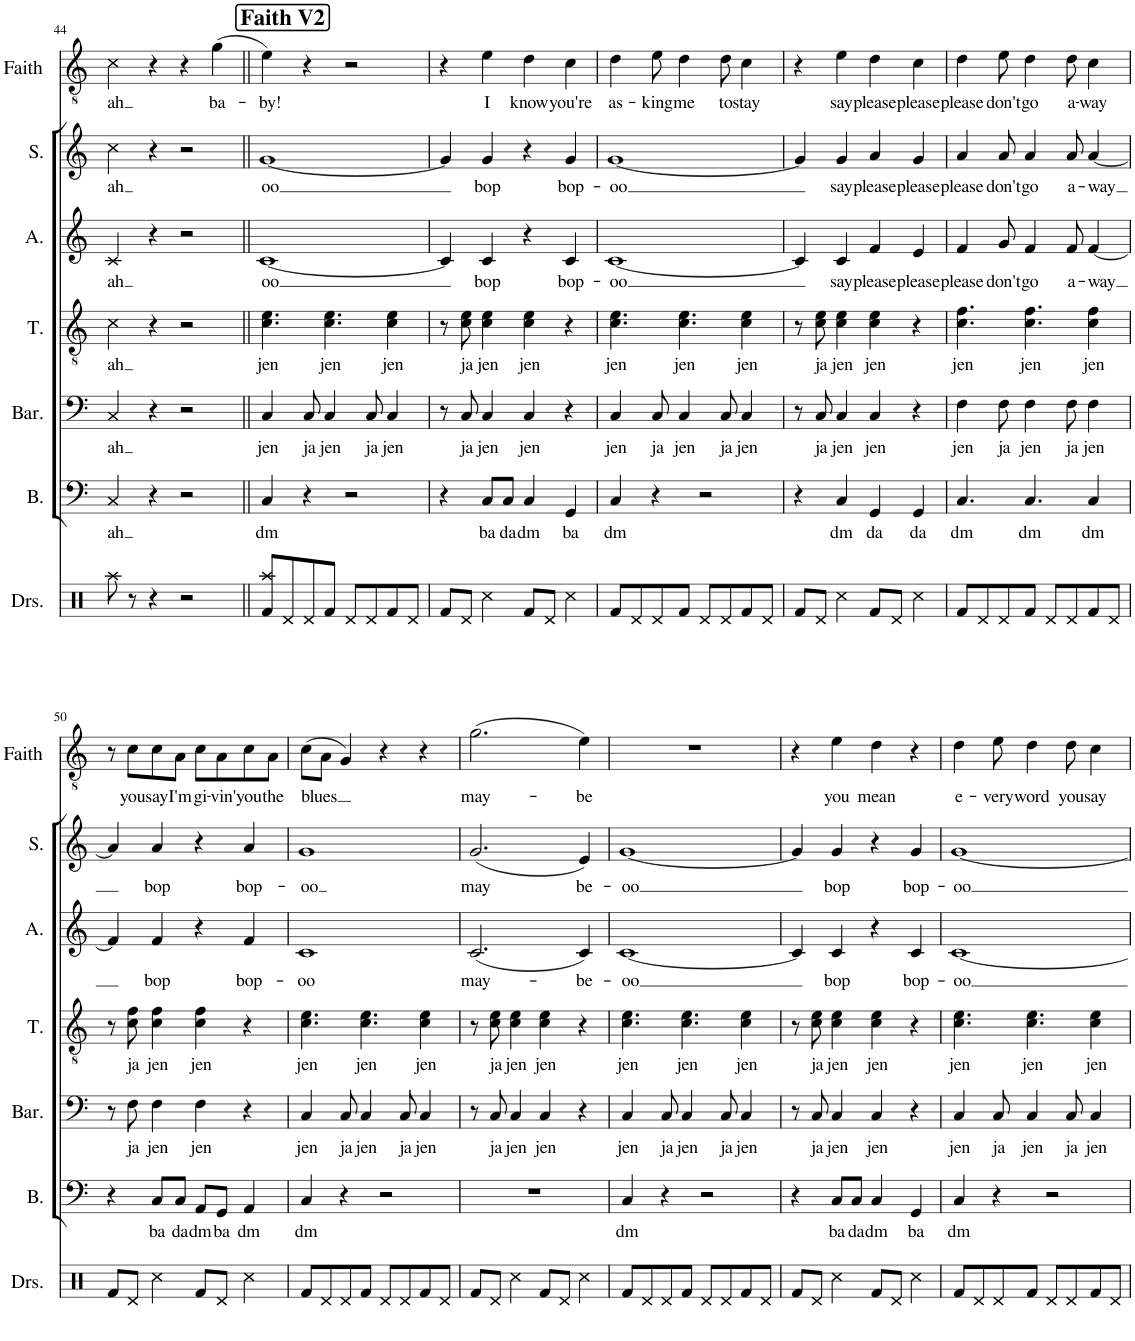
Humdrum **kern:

**kern	**text	**kern	**text	**kern	**text	**kern	**text	**kern	**text	**kern	**text
*part6	*part6	*part5	*part5	*part4	*part4	*part3	*part3	*part2	*part2	*part1	*part1
*staff6	*staff6	*staff5	*staff5	*staff4	*staff4	*staff3	*staff3	*staff2	*staff2	*staff1	*staff1
*I"Bass	*	*I"Baritone	*	*I"Tenor	*	*I"Alto	*	*I"Soprano	*	*I"Faith Solo	*
*I'B.	*	*I'Bar.	*	*I'T.	*	*I'A.	*	*I'S.	*	*I'Faith	*
!!LO:PB:g=z
*clefF4	*	*clefF4	*	*clefGv2	*	*clefG2	*	*clefG2	*	*clefGv2	*
*k[]	*	*k[]	*	*k[]	*	*k[]	*	*k[]	*	*k[]	*
*M2/2	*	*M2/2	*	*M2/2	*	*M2/2	*	*M2/2	*	*M2/2	*
*met(c|)	*	*met(c|)	*	*met(c|)	*	*met(c|)	*	*met(c|)	*	*met(c|)	*
=44	=44	=44	=44	=44	=44	=44	=44	=44	=44	=44	=44
!	!LO:LY:b	!	!LO:LY:b	!	!LO:LY:b	!	!LO:LY:b	!	!LO:LY:b	!	!LO:LY:b
4C/	ah	4C/	ah	4c\	ah	4c/	ah	4cc\	ah	4c\	ah
4r	.	4r	.	4r	.	4r	.	4r	.	4r	.
2r	.	2r	.	2r	.	2r	.	2r	.	4r	.
!	!	!	!	!	!	!	!	!	!	!	!LO:LY:b
.	.	.	.	.	.	.	.	.	.	(4g\	ba-
!!LO:REH:place=s1:a:B:cj:fs=14:t=Faith V2
=45||	=45||	=45||	=45||	=45||	=45||	=45||	=45||	=45||	=45||	=45||	=45||
!	!LO:LY:b	!	!LO:LY:b	!	!LO:LY:b	!	!LO:LY:b	!	!LO:LY:b	!	!LO:LY:b
4C/	dm	4C/	jen	4.c\ 4.e\	jen	[1c	oo	[1g	oo	4e\)	-by!
!	!	!	!LO:LY:b	!	!	!	!	!	!	!	!
4r	.	8C/	ja	.	.	.	.	.	.	4r	.
!	!	!	!LO:LY:b	!	!LO:LY:b	!	!	!	!	!	!
.	.	4C/	jen	4.c\ 4.e\	jen	.	.	.	.	.	.
2r	.	.	.	.	.	.	.	.	.	2r	.
!	!	!	!LO:LY:b	!	!	!	!	!	!	!	!
.	.	8C/	ja	.	.	.	.	.	.	.	.
!	!	!	!LO:LY:b	!	!LO:LY:b	!	!	!	!	!	!
.	.	4C/	jen	4c\ 4e\	jen	.	.	.	.	.	.
=46	=46	=46	=46	=46	=46	=46	=46	=46	=46	=46	=46
4r	.	8r	.	8r	.	4c/]	.	4g/]	.	4r	.
!	!	!	!LO:LY:b	!	!LO:LY:b	!	!	!	!	!	!
.	.	8C/	ja	8c\ 8e\	ja	.	.	.	.	.	.
!	!LO:LY:b	!	!LO:LY:b	!	!LO:LY:b	!	!LO:LY:b	!	!LO:LY:b	!	!LO:LY:b
8C/L	ba	4C/	jen	4c\ 4e\	jen	4c/	bop	4g/	bop	4e\	I
!	!LO:LY:b	!	!	!	!	!	!	!	!	!	!
8C/J	da	.	.	.	.	.	.	.	.	.	.
!	!LO:LY:b	!	!LO:LY:b	!	!LO:LY:b	!	!	!	!	!	!LO:LY:b
4C/	dm	4C/	jen	4c\ 4e\	jen	4r	.	4r	.	4d\	know
!	!LO:LY:b	!	!	!	!	!	!LO:LY:b	!	!LO:LY:b	!	!LO:LY:b
4GG/	ba	4r	.	4r	.	4c/	bop-	4g/	bop-	4c\	you're
=47	=47	=47	=47	=47	=47	=47	=47	=47	=47	=47	=47
!	!LO:LY:b	!	!LO:LY:b	!	!LO:LY:b	!	!LO:LY:b	!	!LO:LY:b	!	!LO:LY:b
4C/	dm	4C/	jen	4.c\ 4.e\	jen	[1c	-oo	[1g	-oo	4d\	as-
!	!	!	!LO:LY:b	!	!	!	!	!	!	!	!LO:LY:b
4r	.	8C/	ja	.	.	.	.	.	.	8e\	-king
!	!	!	!LO:LY:b	!	!LO:LY:b	!	!	!	!	!	!LO:LY:b
.	.	4C/	jen	4.c\ 4.e\	jen	.	.	.	.	4d\	me
2r	.	.	.	.	.	.	.	.	.	.	.
!	!	!	!LO:LY:b	!	!	!	!	!	!	!	!LO:LY:b
.	.	8C/	ja	.	.	.	.	.	.	8d\	to
!	!	!	!LO:LY:b	!	!LO:LY:b	!	!	!	!	!	!LO:LY:b
.	.	4C/	jen	4c\ 4e\	jen	.	.	.	.	4c\	stay
=48	=48	=48	=48	=48	=48	=48	=48	=48	=48	=48	=48
4r	.	8r	.	8r	.	4c/]	.	4g/]	.	4r	.
!	!	!	!LO:LY:b	!	!LO:LY:b	!	!	!	!	!	!
.	.	8C/	ja	8c\ 8e\	ja	.	.	.	.	.	.
!	!LO:LY:b	!	!LO:LY:b	!	!LO:LY:b	!	!LO:LY:b	!	!LO:LY:b	!	!LO:LY:b
4C/	dm	4C/	jen	4c\ 4e\	jen	4c/	say	4g/	say	4e\	say
!	!LO:LY:b	!	!LO:LY:b	!	!LO:LY:b	!	!LO:LY:b	!	!LO:LY:b	!	!LO:LY:b
4GG/	da	4C/	jen	4c\ 4e\	jen	4f/	please	4a/	please	4d\	please
!	!LO:LY:b	!	!	!	!	!	!LO:LY:b	!	!LO:LY:b	!	!LO:LY:b
4GG/	da	4r	.	4r	.	4e/	please	4g/	please	4c\	please
=49	=49	=49	=49	=49	=49	=49	=49	=49	=49	=49	=49
!	!LO:LY:b	!	!LO:LY:b	!	!LO:LY:b	!	!LO:LY:b	!	!LO:LY:b	!	!LO:LY:b
4.C/	dm	4F\	jen	4.c\ 4.f\	jen	4f/	please	4a/	please	4d\	please
!	!	!	!LO:LY:b	!	!	!	!LO:LY:b	!	!LO:LY:b	!	!LO:LY:b
.	.	8F\	ja	.	.	8g/	don't	8a/	don't	8e\	don't
!	!LO:LY:b	!	!LO:LY:b	!	!LO:LY:b	!	!LO:LY:b	!	!LO:LY:b	!	!LO:LY:b
4.C/	dm	4F\	jen	4.c\ 4.f\	jen	4f/	go	4a/	go	4d\	go
!	!	!	!LO:LY:b	!	!	!	!LO:LY:b	!	!LO:LY:b	!	!LO:LY:b
.	.	8F\	ja	.	.	8f/	a-	8a/	a-	8d\	a-
!	!LO:LY:b	!	!LO:LY:b	!	!LO:LY:b	!	!LO:LY:b	!	!LO:LY:b	!	!LO:LY:b
4C/	dm	4F\	jen	4c\ 4f\	jen	[4f/	-way	[4a/	-way	4c\	-way
!!LO:LB:g=z
=50	=50	=50	=50	=50	=50	=50	=50	=50	=50	=50	=50
4r	.	8r	.	8r	.	4f/]	.	4a/]	.	8r	.
!	!	!	!LO:LY:b	!	!LO:LY:b	!	!	!	!	!	!LO:LY:b
.	.	8F\	ja	8c\ 8f\	ja	.	.	.	.	8c\L	you
!	!LO:LY:b	!	!LO:LY:b	!	!LO:LY:b	!	!LO:LY:b	!	!LO:LY:b	!	!LO:LY:b
8C/L	ba	4F\	jen	4c\ 4f\	jen	4f/	bop	4a/	bop	8c\	say
!	!LO:LY:b	!	!	!	!	!	!	!	!	!	!LO:LY:b
8C/J	da	.	.	.	.	.	.	.	.	8A\J	I'm
!	!LO:LY:b	!	!LO:LY:b	!	!LO:LY:b	!	!	!	!	!	!LO:LY:b
8AA/L	dm	4F\	jen	4c\ 4f\	jen	4r	.	4r	.	8c\L	gi-
!	!LO:LY:b	!	!	!	!	!	!	!	!	!	!LO:LY:b
8GG/J	ba	.	.	.	.	.	.	.	.	8A\	-vin'
!	!LO:LY:b	!	!	!	!	!	!LO:LY:b	!	!LO:LY:b	!	!LO:LY:b
4AA/	dm	4r	.	4r	.	4f/	bop-	4a/	bop-	8c\	you
!	!	!	!	!	!	!	!	!	!	!	!LO:LY:b
.	.	.	.	.	.	.	.	.	.	8A\J	the
=51	=51	=51	=51	=51	=51	=51	=51	=51	=51	=51	=51
!	!LO:LY:b	!	!LO:LY:b	!	!LO:LY:b	!	!LO:LY:b	!	!LO:LY:b	!	!LO:LY:b
4C/	dm	4C/	jen	4.c\ 4.e\	jen	1c	-oo	1g	-oo	(8c\L	blues
.	.	.	.	.	.	.	.	.	.	8A\J	.
!	!	!	!LO:LY:b	!	!	!	!	!	!	!	!
4r	.	8C/	ja	.	.	.	.	.	.	4G/)	.
!	!	!	!LO:LY:b	!	!LO:LY:b	!	!	!	!	!	!
.	.	4C/	jen	4.c\ 4.e\	jen	.	.	.	.	.	.
2r	.	.	.	.	.	.	.	.	.	4r	.
!	!	!	!LO:LY:b	!	!	!	!	!	!	!	!
.	.	8C/	ja	.	.	.	.	.	.	.	.
!	!	!	!LO:LY:b	!	!LO:LY:b	!	!	!	!	!	!
.	.	4C/	jen	4c\ 4e\	jen	.	.	.	.	4r	.
=52	=52	=52	=52	=52	=52	=52	=52	=52	=52	=52	=52
!	!	!	!	!	!	!	!LO:LY:b	!	!LO:LY:b	!	!LO:LY:b
1r	.	8r	.	8r	.	(2.c/	may-	(2.g/	-may	(2.g\	may-
!	!	!	!LO:LY:b	!	!LO:LY:b	!	!	!	!	!	!
.	.	8C/	ja	8c\ 8e\	ja	.	.	.	.	.	.
!	!	!	!LO:LY:b	!	!LO:LY:b	!	!	!	!	!	!
.	.	4C/	jen	4c\ 4e\	jen	.	.	.	.	.	.
!	!	!	!LO:LY:b	!	!LO:LY:b	!	!	!	!	!	!
.	.	4C/	jen	4c\ 4e\	jen	.	.	.	.	.	.
!	!	!	!	!	!	!	!LO:LY:b	!	!LO:LY:b	!	!LO:LY:b
.	.	4r	.	4r	.	4c/)	-be-	4e/)	be-	4e\)	-be
=53	=53	=53	=53	=53	=53	=53	=53	=53	=53	=53	=53
!	!LO:LY:b	!	!LO:LY:b	!	!LO:LY:b	!	!LO:LY:b	!	!LO:LY:b	!	!
4C/	dm	4C/	jen	4.c\ 4.e\	jen	[1c	-oo	[1g	-oo	1r	.
!	!	!	!LO:LY:b	!	!	!	!	!	!	!	!
4r	.	8C/	ja	.	.	.	.	.	.	.	.
!	!	!	!LO:LY:b	!	!LO:LY:b	!	!	!	!	!	!
.	.	4C/	jen	4.c\ 4.e\	jen	.	.	.	.	.	.
2r	.	.	.	.	.	.	.	.	.	.	.
!	!	!	!LO:LY:b	!	!	!	!	!	!	!	!
.	.	8C/	ja	.	.	.	.	.	.	.	.
!	!	!	!LO:LY:b	!	!LO:LY:b	!	!	!	!	!	!
.	.	4C/	jen	4c\ 4e\	jen	.	.	.	.	.	.
=54	=54	=54	=54	=54	=54	=54	=54	=54	=54	=54	=54
4r	.	8r	.	8r	.	4c/]	.	4g/]	.	4r	.
!	!	!	!LO:LY:b	!	!LO:LY:b	!	!	!	!	!	!
.	.	8C/	ja	8c\ 8e\	ja	.	.	.	.	.	.
!	!LO:LY:b	!	!LO:LY:b	!	!LO:LY:b	!	!LO:LY:b	!	!LO:LY:b	!	!LO:LY:b
8C/L	ba	4C/	jen	4c\ 4e\	jen	4c/	bop	4g/	bop	4e\	you
!	!LO:LY:b	!	!	!	!	!	!	!	!	!	!
8C/J	da	.	.	.	.	.	.	.	.	.	.
!	!LO:LY:b	!	!LO:LY:b	!	!LO:LY:b	!	!	!	!	!	!LO:LY:b
4C/	dm	4C/	jen	4c\ 4e\	jen	4r	.	4r	.	4d\	mean
!	!LO:LY:b	!	!	!	!	!	!LO:LY:b	!	!LO:LY:b	!	!
4GG/	ba	4r	.	4r	.	4c/	bop-	4g/	bop-	4r	.
=55	=55	=55	=55	=55	=55	=55	=55	=55	=55	=55	=55
!	!LO:LY:b	!	!LO:LY:b	!	!LO:LY:b	!	!LO:LY:b	!	!LO:LY:b	!	!LO:LY:b
4C/	dm	4C/	jen	4.c\ 4.e\	jen	[1c	-oo	[1g	-oo	4d\	e-
!	!	!	!LO:LY:b	!	!	!	!	!	!	!	!LO:LY:b
4r	.	8C/	ja	.	.	.	.	.	.	8e\	-very
!	!	!	!LO:LY:b	!	!LO:LY:b	!	!	!	!	!	!LO:LY:b
.	.	4C/	jen	4.c\ 4.e\	jen	.	.	.	.	4d\	word
2r	.	.	.	.	.	.	.	.	.	.	.
!	!	!	!LO:LY:b	!	!	!	!	!	!	!	!LO:LY:b
.	.	8C/	ja	.	.	.	.	.	.	8d\	you
!	!	!	!LO:LY:b	!	!LO:LY:b	!	!	!	!	!	!LO:LY:b
.	.	4C/	jen	4c\ 4e\	jen	.	.	.	.	4c\	say
=	=	=	=	=	=	=	=	=	=	=	=
*-	*-	*-	*-	*-	*-	*-	*-	*-	*-	*-	*-
